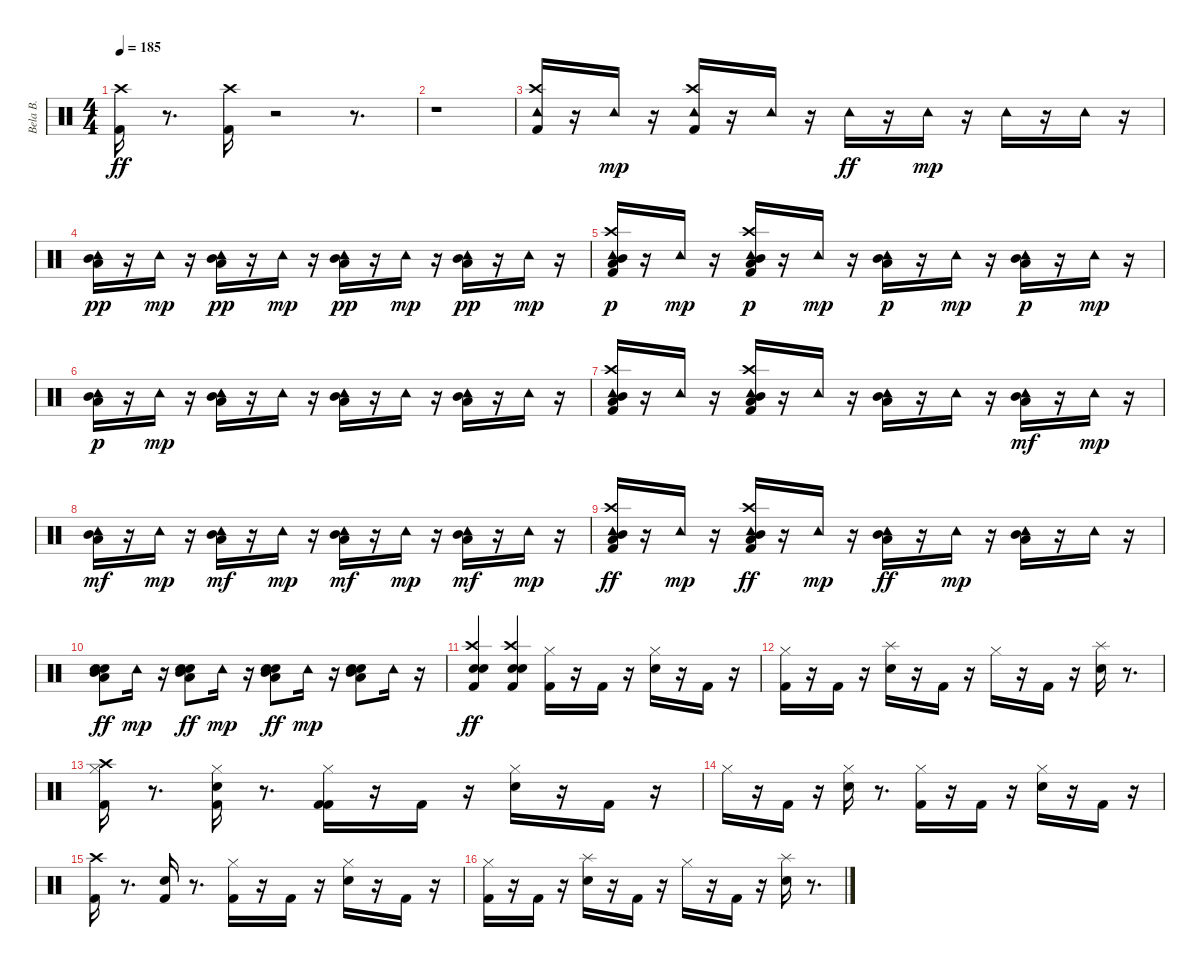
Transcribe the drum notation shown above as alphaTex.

\track ("Bela B." "Bela B.") {instrument percussion}
\staff {score}
\articulation defaults
\ts (4 4)
\tempo 185
\clef neutral
\ks c
("Kick (hit) 2" "Crash high (hit)").16{dy ff} r.8{d} ("Kick (hit) 2" "Crash high (hit)").16 r.2 r.8{d} |
r.1 |
("Kick (hit) 2" "Crash high (hit)" "Tambourine (hit)").16 r.16 "Tambourine (hit)".16{dy mp} r.16 ("Kick (hit) 2" "Crash high (hit)" "Tambourine (hit)").16 r.16 "Tambourine (hit)".16 r.16 "Tambourine (hit)".16{dy ff} r.16 "Tambourine (hit)".16{dy mp} r.16 "Tambourine (hit)".16 r.16 "Tambourine (hit)".16 r.16 |
("Low Tom (hit)" "Tambourine (hit)" "Mid Tom (hit)").16{dy pp} r.16 "Tambourine (hit)".16{dy mp} r.16 ("Low Tom (hit)" "Tambourine (hit)" "Mid Tom (hit)").16{dy pp} r.16 "Tambourine (hit)".16{dy mp} r.16 ("Low Tom (hit)" "Tambourine (hit)" "Mid Tom (hit)").16{dy pp} r.16 "Tambourine (hit)".16{dy mp} r.16 ("Low Tom (hit)" "Tambourine (hit)" "Mid Tom (hit)").16{dy pp} r.16 "Tambourine (hit)".16{dy mp} r.16 |
("Low Tom (hit)" "Tambourine (hit)" "Kick (hit) 2" "Crash high (hit)" "Mid Tom (hit)").16{dy p} r.16 "Tambourine (hit)".16{dy mp} r.16 ("Low Tom (hit)" "Tambourine (hit)" "Kick (hit) 2" "Crash high (hit)" "Mid Tom (hit)").16{dy p} r.16 "Tambourine (hit)".16{dy mp} r.16 ("Low Tom (hit)" "Tambourine (hit)" "Mid Tom (hit)").16{dy p} r.16 "Tambourine (hit)".16{dy mp} r.16 ("Low Tom (hit)" "Tambourine (hit)" "Mid Tom (hit)").16{dy p} r.16 "Tambourine (hit)".16{dy mp} r.16 |
("Low Tom (hit)" "Tambourine (hit)" "Mid Tom (hit)").16{dy p} r.16 "Tambourine (hit)".16{dy mp} r.16 ("Low Tom (hit)" "Tambourine (hit)" "Mid Tom (hit)").16 r.16 "Tambourine (hit)".16 r.16 ("Low Tom (hit)" "Tambourine (hit)" "Mid Tom (hit)").16 r.16 "Tambourine (hit)".16 r.16 ("Low Tom (hit)" "Tambourine (hit)" "Mid Tom (hit)").16 r.16 "Tambourine (hit)".16 r.16 |
("Low Tom (hit)" "Kick (hit) 2" "Crash high (hit)" "Tambourine (hit)" "Mid Tom (hit)").16 r.16 "Tambourine (hit)".16 r.16 ("Low Tom (hit)" "Kick (hit) 2" "Crash high (hit)" "Tambourine (hit)" "Mid Tom (hit)").16 r.16 "Tambourine (hit)".16 r.16 ("Low Tom (hit)" "Tambourine (hit)" "Mid Tom (hit)").16 r.16 "Tambourine (hit)".16 r.16 ("Low Tom (hit)" "Tambourine (hit)" "Mid Tom (hit)").16{dy mf} r.16 "Tambourine (hit)".16{dy mp} r.16 |
("Low Tom (hit)" "Tambourine (hit)" "Mid Tom (hit)").16{dy mf} r.16 "Tambourine (hit)".16{dy mp} r.16 ("Low Tom (hit)" "Tambourine (hit)" "Mid Tom (hit)").16{dy mf} r.16 "Tambourine (hit)".16{dy mp} r.16 ("Low Tom (hit)" "Tambourine (hit)" "Mid Tom (hit)").16{dy mf} r.16 "Tambourine (hit)".16{dy mp} r.16 ("Low Tom (hit)" "Tambourine (hit)" "Mid Tom (hit)").16{dy mf} r.16 "Tambourine (hit)".16{dy mp} r.16 |
("Low Tom (hit)" "Tambourine (hit)" "Kick (hit) 2" "Crash high (hit)" "Mid Tom (hit)").16{dy ff} r.16 "Tambourine (hit)".16{dy mp} r.16 ("Low Tom (hit)" "Tambourine (hit)" "Kick (hit) 2" "Crash high (hit)" "Mid Tom (hit)").16{dy ff} r.16 "Tambourine (hit)".16{dy mp} r.16 ("Low Tom (hit)" "Tambourine (hit)" "Mid Tom (hit)").16{dy ff} r.16 "Tambourine (hit)".16{dy mp} r.16 ("Low Tom (hit)" "Mid Tom (hit)" "Tambourine (hit)").16 r.16 "Tambourine (hit)".16 r.16 |
("Snare (hit) 2" "Low Tom (hit)" "Mid Tom (hit)" "Tambourine (hit)" "Snare (hit) 2").8{dy ff} "Tambourine (hit)".16{dy mp} r.16 ("Snare (hit) 2" "Low Tom (hit)" "Mid Tom (hit)" "Tambourine (hit)" "Snare (hit) 2").8{dy ff} "Tambourine (hit)".16{dy mp} r.16 ("Snare (hit) 2" "Low Tom (hit)" "Mid Tom (hit)" "Snare (hit) 2" "Tambourine (hit)").8{dy ff} "Tambourine (hit)".16{dy mp} r.16 ("Snare (hit) 2" "Low Tom (hit)" "Mid Tom (hit)" "Snare (hit) 2" "Tambourine (hit)").8 "Tambourine (hit)".16 r.16 |
("Snare (hit) 2" "Kick (hit) 2" "Crash high (hit)" "Snare (hit) 2").4{dy ff} ("Snare (hit) 2" "Kick (hit) 2" "Crash high (hit)" "Snare (hit) 2").4 ("Hi-Hat (closed)" "Kick (hit) 2").16 r.16 "Kick (hit) 2".16 r.16 ("Snare (hit) 2" "Hi-Hat (closed)").16 r.16 "Kick (hit) 2".16 r.16 |
("Kick (hit) 2" "Hi-Hat (closed)").16 r.16 "Kick (hit) 2".16 r.16 ("Splash (hit)" "Snare (hit) 2").16 r.16 "Kick (hit) 2".16 r.16 "Hi-Hat (closed)".16 r.16 "Kick (hit) 2".16 r.16 ("Splash (hit)" "Snare (hit) 2").16 r.8{d} |
("Crash high (hit)" "Kick (hit) 2" "Hi-Hat (closed)").16 r.8{d} ("Kick (hit) 2" "Hi-Hat (closed)" "Snare (hit) 2").16 r.8{d} ("Kick (hit) 2" "Hi-Hat (closed)" "Kick (hit) 2").16 r.16 "Kick (hit) 2".16 r.16 ("Hi-Hat (closed)" "Snare (hit) 2").16 r.16 "Kick (hit) 2".16 r.16 |
"Hi-Hat (closed)".16 r.16 "Kick (hit) 2".16 r.16 ("Hi-Hat (closed)" "Snare (hit) 2").16 r.8{d} ("Kick (hit) 2" "Hi-Hat (closed)").16 r.16 "Kick (hit) 2".16 r.16 ("Hi-Hat (closed)" "Snare (hit) 2").16 r.16 "Kick (hit) 2".16 r.16 |
("Kick (hit) 2" "Crash high (hit)").16 r.8{d} ("Snare (hit) 2" "Kick (hit) 2").16 r.8{d} ("Hi-Hat (closed)" "Kick (hit) 2").16 r.16 "Kick (hit) 2".16 r.16 ("Snare (hit) 2" "Hi-Hat (closed)").16 r.16 "Kick (hit) 2".16 r.16 |
("Kick (hit) 2" "Hi-Hat (closed)").16 r.16 "Kick (hit) 2".16 r.16 ("Splash (hit)" "Snare (hit) 2").16 r.16 "Kick (hit) 2".16 r.16 "Hi-Hat (closed)".16 r.16 "Kick (hit) 2".16 r.16 ("Splash (hit)" "Snare (hit) 2").16 r.8{d}
